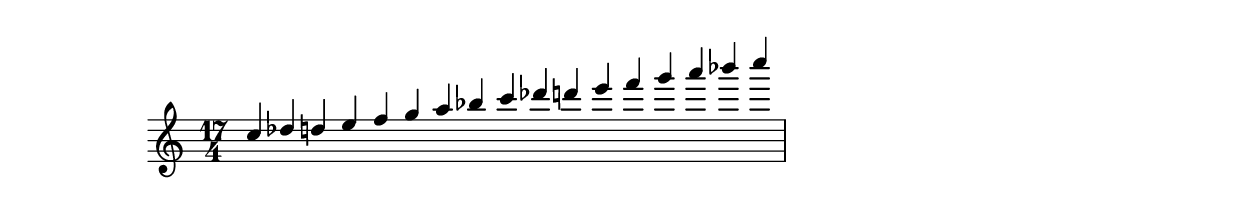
\version "2.18.2" \score { \new Staff << \new Voice { \set midiInstrument = #"piano" \voiceOne
 \key c \major \time 17/4
\override Voice.TextScript.font-size = #-4
 { c'' des'' d'' e'' f'' g'' a'' bes'' c''' des''' d''' e''' f''' g''' a''' bes''' c''''  } 
 } >> \layout { } \midi { \context { \Staff \remove "Staff_performer" }
\context { \Voice \consists "Staff_performer" } \tempo 2 = 60 } }
\paper{oddHeaderMarkup = ##f oddFooterMarkup = ##f}
